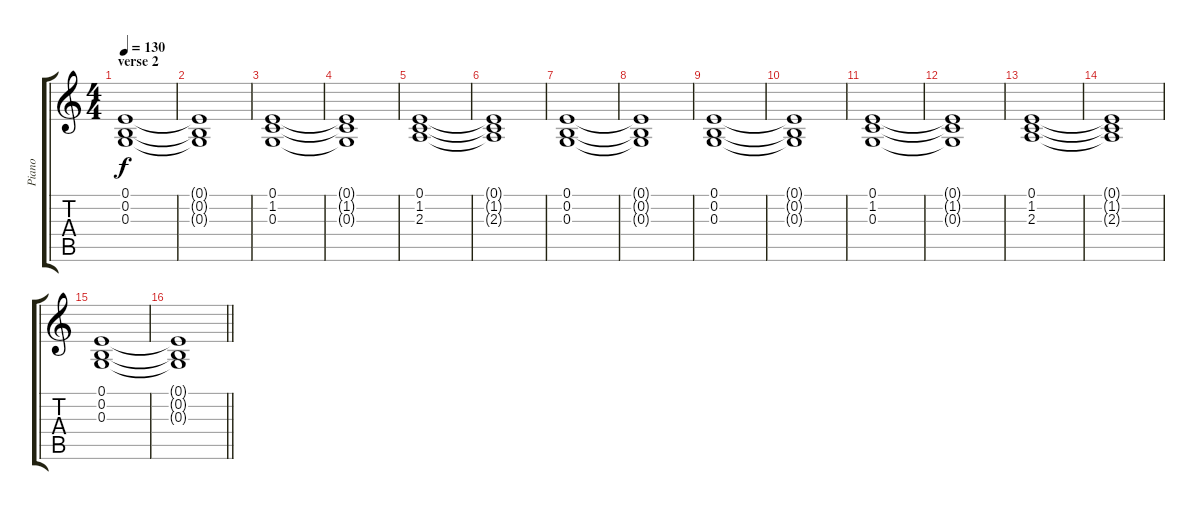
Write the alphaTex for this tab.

\track ("Piano" "Piano") {instrument pad6metallic}
\staff {score tabs}
\tuning (E4 B3 G3 D3 A2 E2) {hide}
\ts (4 4)
\section ("" "verse 2")
\tempo 130
\clef g2
\ks c
(0.1 0.2 0.3).1{dy f} |
(0.1{t} 0.2{t} 0.3{t}).1 |
(0.1 1.2 0.3).1 |
(0.1{t} 1.2{t} 0.3{t}).1 |
(0.1 1.2 2.3).1 |
(0.1{t} 1.2{t} 2.3{t}).1 |
(0.1 0.2 0.3).1 |
(0.1{t} 0.2{t} 0.3{t}).1 |
(0.1 0.2 0.3).1 |
(0.1{t} 0.2{t} 0.3{t}).1 |
(0.1 1.2 0.3).1 |
(0.1{t} 1.2{t} 0.3{t}).1 |
(0.1 1.2 2.3).1 |
(0.1{t} 1.2{t} 2.3{t}).1 |
(0.1 0.2 0.3).1 |
\barLineRight lightlight
(0.1{t} 0.2{t} 0.3{t}).1
